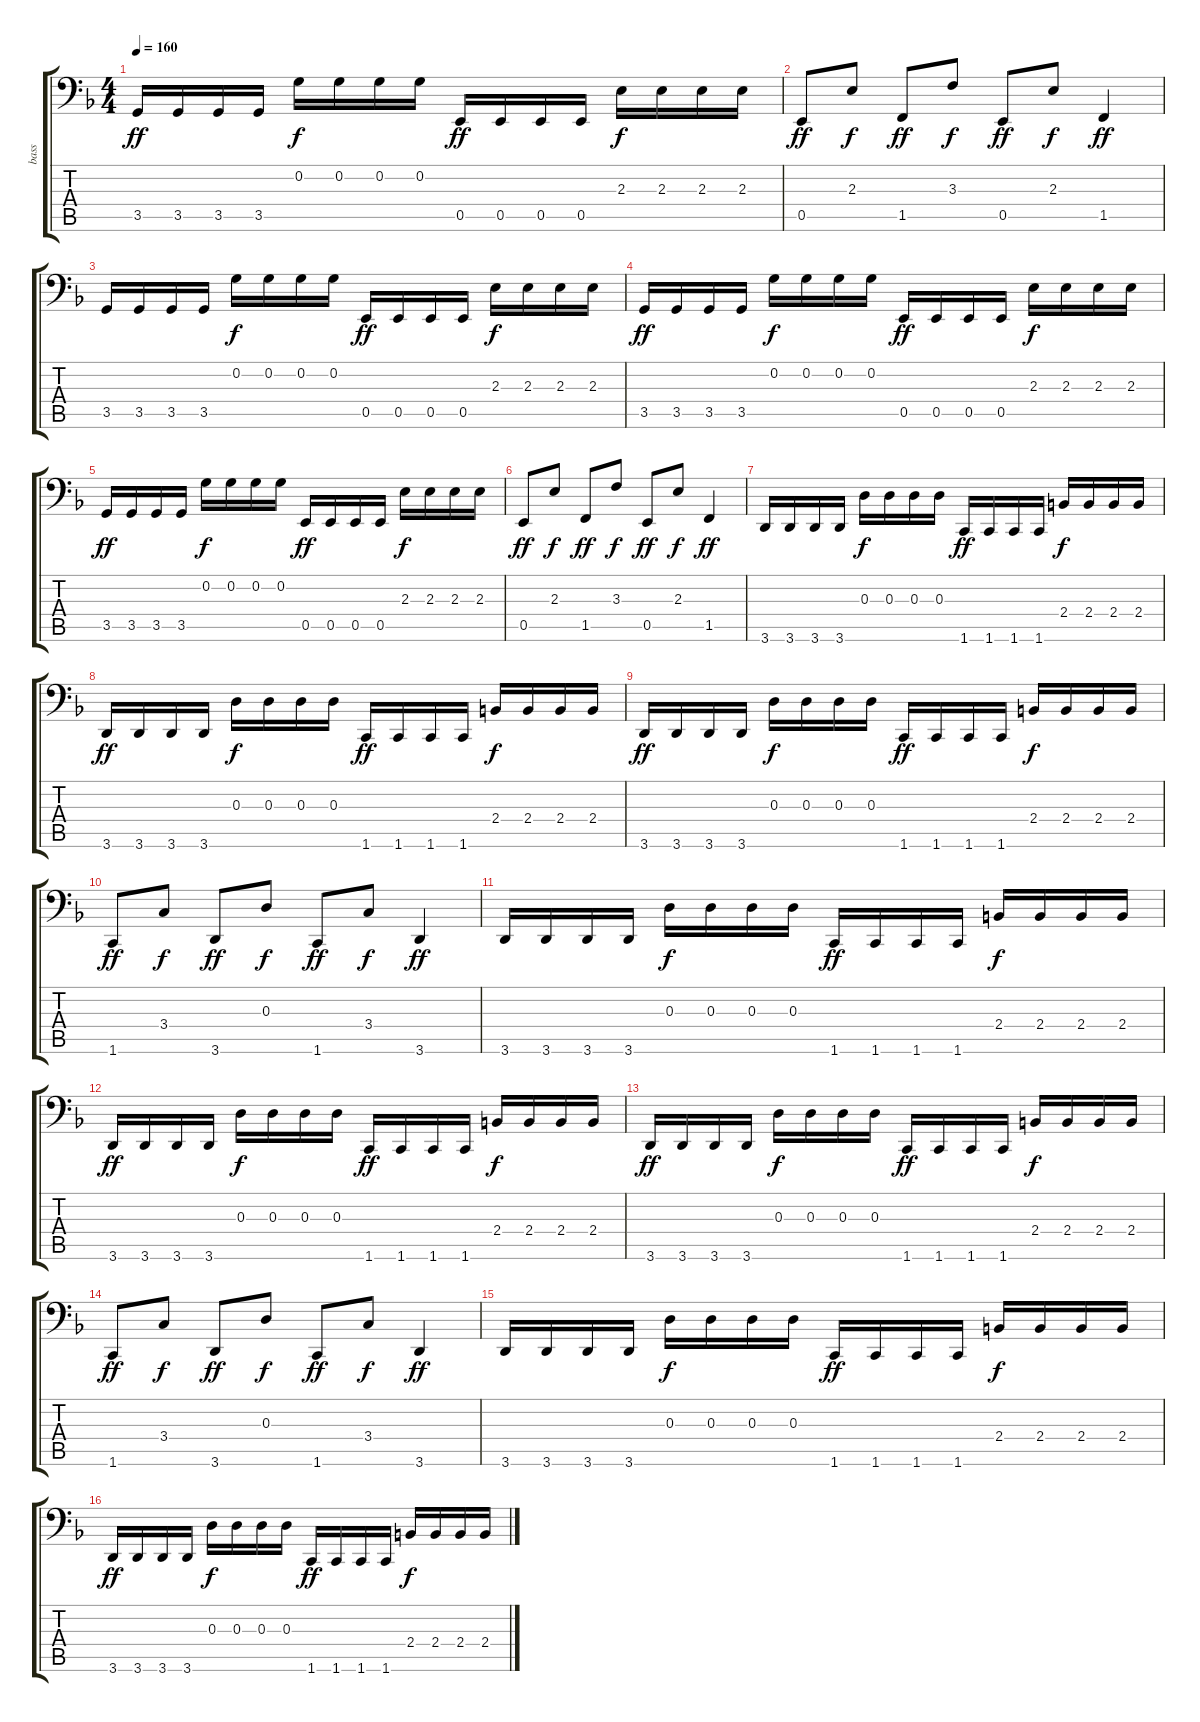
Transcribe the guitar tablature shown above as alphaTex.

\track ("bass" "bass") {instrument electricbassfinger}
\staff {score tabs}
\tuning (C3 G2 D2 A1 E1 B0) {hide}
\ts (4 4)
\tempo 160
\clef f4
\ks dminor
3.5.16{dy ff} 3.5.16 3.5.16 3.5.16 0.2.16{dy f} 0.2.16 0.2.16 0.2.16 0.5.16{dy ff} 0.5.16 0.5.16 0.5.16 2.3.16{dy f} 2.3.16 2.3.16 2.3.16 |
0.5.8{dy ff} 2.3.8{dy f} 1.5.8{dy ff} 3.3.8{dy f} 0.5.8{dy ff} 2.3.8{dy f} 1.5.4{dy ff} |
3.5.16 3.5.16 3.5.16 3.5.16 0.2.16{dy f} 0.2.16 0.2.16 0.2.16 0.5.16{dy ff} 0.5.16 0.5.16 0.5.16 2.3.16{dy f} 2.3.16 2.3.16 2.3.16 |
3.5.16{dy ff} 3.5.16 3.5.16 3.5.16 0.2.16{dy f} 0.2.16 0.2.16 0.2.16 0.5.16{dy ff} 0.5.16 0.5.16 0.5.16 2.3.16{dy f} 2.3.16 2.3.16 2.3.16 |
3.5.16{dy ff} 3.5.16 3.5.16 3.5.16 0.2.16{dy f} 0.2.16 0.2.16 0.2.16 0.5.16{dy ff} 0.5.16 0.5.16 0.5.16 2.3.16{dy f} 2.3.16 2.3.16 2.3.16 |
0.5.8{dy ff} 2.3.8{dy f} 1.5.8{dy ff} 3.3.8{dy f} 0.5.8{dy ff} 2.3.8{dy f} 1.5.4{dy ff} |
3.6.16 3.6.16 3.6.16 3.6.16 0.3.16{dy f} 0.3.16 0.3.16 0.3.16 1.6.16{dy ff} 1.6.16 1.6.16 1.6.16 2.4.16{dy f} 2.4.16 2.4.16 2.4.16 |
3.6.16{dy ff} 3.6.16 3.6.16 3.6.16 0.3.16{dy f} 0.3.16 0.3.16 0.3.16 1.6.16{dy ff} 1.6.16 1.6.16 1.6.16 2.4.16{dy f} 2.4.16 2.4.16 2.4.16 |
3.6.16{dy ff} 3.6.16 3.6.16 3.6.16 0.3.16{dy f} 0.3.16 0.3.16 0.3.16 1.6.16{dy ff} 1.6.16 1.6.16 1.6.16 2.4.16{dy f} 2.4.16 2.4.16 2.4.16 |
1.6.8{dy ff} 3.4.8{dy f} 3.6.8{dy ff} 0.3.8{dy f} 1.6.8{dy ff} 3.4.8{dy f} 3.6.4{dy ff} |
3.6.16 3.6.16 3.6.16 3.6.16 0.3.16{dy f} 0.3.16 0.3.16 0.3.16 1.6.16{dy ff} 1.6.16 1.6.16 1.6.16 2.4.16{dy f} 2.4.16 2.4.16 2.4.16 |
3.6.16{dy ff} 3.6.16 3.6.16 3.6.16 0.3.16{dy f} 0.3.16 0.3.16 0.3.16 1.6.16{dy ff} 1.6.16 1.6.16 1.6.16 2.4.16{dy f} 2.4.16 2.4.16 2.4.16 |
3.6.16{dy ff} 3.6.16 3.6.16 3.6.16 0.3.16{dy f} 0.3.16 0.3.16 0.3.16 1.6.16{dy ff} 1.6.16 1.6.16 1.6.16 2.4.16{dy f} 2.4.16 2.4.16 2.4.16 |
1.6.8{dy ff} 3.4.8{dy f} 3.6.8{dy ff} 0.3.8{dy f} 1.6.8{dy ff} 3.4.8{dy f} 3.6.4{dy ff} |
3.6.16 3.6.16 3.6.16 3.6.16 0.3.16{dy f} 0.3.16 0.3.16 0.3.16 1.6.16{dy ff} 1.6.16 1.6.16 1.6.16 2.4.16{dy f} 2.4.16 2.4.16 2.4.16 |
3.6.16{dy ff} 3.6.16 3.6.16 3.6.16 0.3.16{dy f} 0.3.16 0.3.16 0.3.16 1.6.16{dy ff} 1.6.16 1.6.16 1.6.16 2.4.16{dy f} 2.4.16 2.4.16 2.4.16
